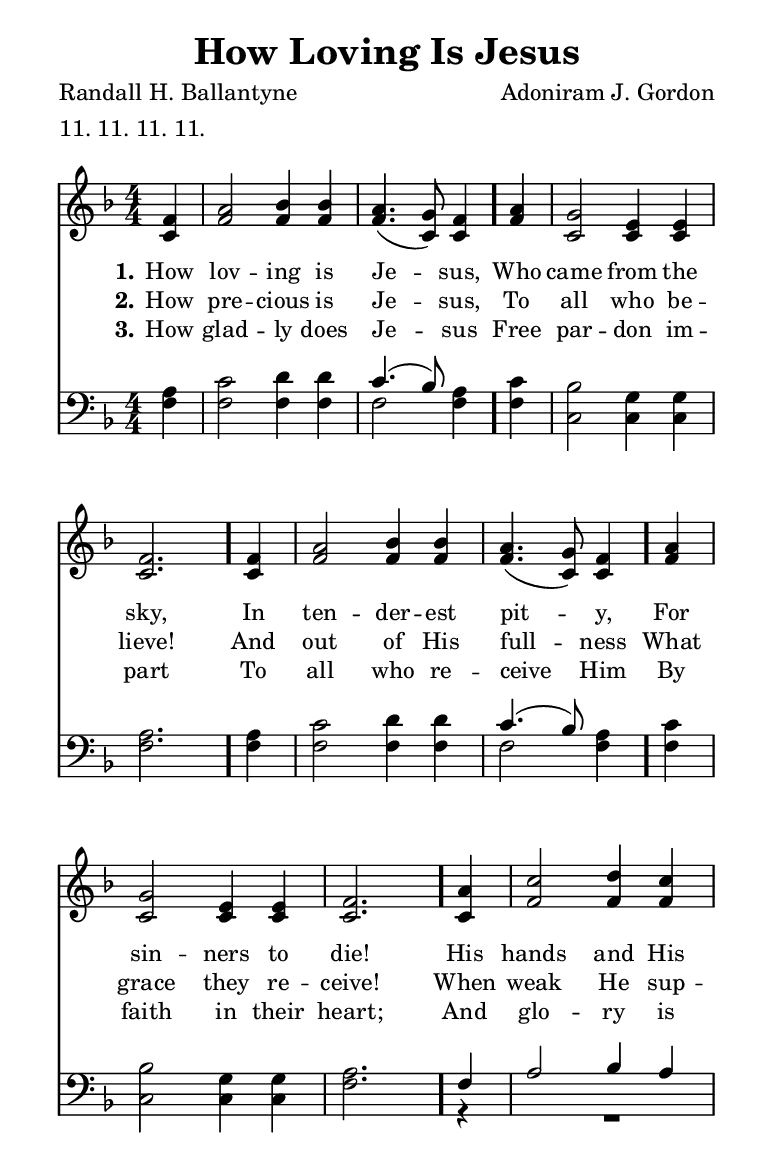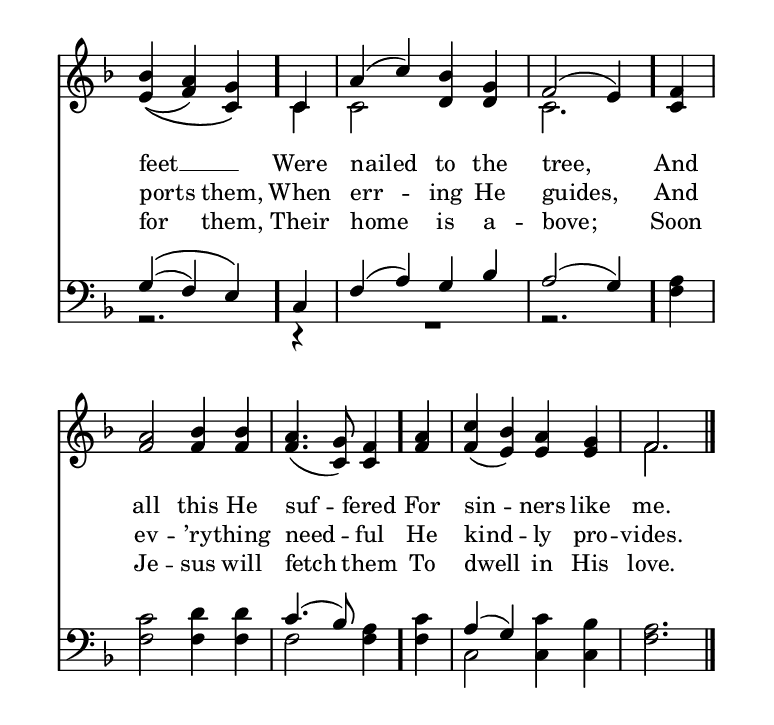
\include "common/global.ily"
\paper {
  \include "common/paper.ily"
}

\header{
  %children
  hymnnumber = "304"
  title = "How Loving Is Jesus"
  tunename = "Gordon"
  meter = "11. 11. 11. 11."
  poet = "Randall H. Ballantyne" % see https://hymnary.org/text/how_loving_is_jesus_who_came_from_the_sk
  composer = "Adoniram J. Gordon" % see https://hymnary.org/tune/my_jesus_i_love_thee_gordon
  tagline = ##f
}

global = {
  \include "common/overrides.ily"
  \override Staff.TimeSignature.style = #'numbered
  \time 4/4
  \override Score.MetronomeMark.transparent = ##t % hide all fermata changes too
  \tempo 4=90
  \key f \major
  \partial 4
  \autoBeamOff
}

notesSoprano = {
\global
\relative c' {

  f4 | a2 bes4 bes | a4.( g8) f4
  a4 | g2 e4 e | f2. \eogbreak
  f4 | a2 bes4 bes | a4.( g8) f4
  a4 | g2 e4 e | f2. \eogbreak

  a4 | c2 d4 c | bes\(( a) g\)
  c,4 | a'( c) bes g | f2( e4) \eogbreak
  f4 | a2 bes4 bes | a4.( g8) f4
  a4 | c( bes) a g | f2. \eogbreak

  \bar "|."

}
}

notesAlto = {
\global
\relative e' {

  c4 | f2 f4 f | f4.( c8) c4
  f4 | c2 c4 c | c2.
  c4 | f2 f4 f | f4.( c8) c4
  f4 | c2 c4 c | c2.

  c4 | f2 f4 f | e( f) c
  c4 | c2 d4 d | c2.
  c4 | f2 f4 f | f4.( c8) c4
  f4 | f( e) e e | f2.

}
}

notesTenor = {
\global
\relative a {

  a4 | c2 d4 d | c4.( bes8) a4
  c4 | bes2 g4 g | a2.
  a4 | c2 d4 d | c4.( bes8) a4
  c4 | bes2 g4 g | a2.

  \stemUp
  \slurUp
  \phrasingSlurUp
  f4 | a2 bes4 a | g\(( f) e\)
  c4 | f( a) g bes | a2( g4)
  \stemNeutral
  \slurNeutral
  \phrasingSlurNeutral
  a4 | c2 d4 d | c4.( bes8) a4
  c4 | a( g) c bes | a2.

}
}

notesBass = {
\global
\relative f {

  f4 | f2 f4 f | f2 f4
  f4 | c2 c4 c | f2.
  f4 | f2 f4 f | f2 f4
  f4 | c2 c4 c | f2.

  r4 | r1 | r2.
  r4 | r1 | r2.
  f4 | f2 f4 f | f2 f4
  f4 | c2 c4 c | f2.

}
}

rests = {
\global

  \repeat unfold 32 \skip 4
  r4 | R1 | r2.
  r4 | R1 | r2.

}

wordsA = \lyricmode {
\set stanza = "1."

How lov -- ing is Je -- sus, \bar "."
Who came from the sky, \bar "."
In ten -- der -- est pit -- y, \bar "."
For sin -- ners to die! \bar "."
His hands and His feet __ _ \bar "."
Were nailed to the tree, \bar "."
And all this He suf -- fered \bar "."
For sin -- ners like me. \bar "."

}

wordsB = \lyricmode {
\set stanza = "2."

How pre -- cious is Je -- sus,
To all who be -- lieve!
And out of His full -- ness
What grace they re -- ceive!
When weak He sup -- ports them,
When err -- ing He guides,
And ev -- ’ry -- thing need -- ful
He kind -- ly pro -- vides.

}

wordsC = \lyricmode {
\set stanza = "3."

How glad -- ly does Je -- sus
Free par -- don im -- part
To all who re -- ceive Him
By faith in their heart;
And glo -- ry is for them,
Their home is a -- bove;
Soon Je -- sus will fetch them
To dwell in His love.

}

\score {
  \context ChoirStaff <<
    \context Staff = upper <<
      \set Staff.autoBeaming = ##f
      \set ChoirStaff.systemStartDelimiter = #'SystemStartBar
      \set ChoirStaff.printPartCombineTexts = ##f
      \partcombine #'(2 . 11) \notesSoprano \notesAlto
      \context NullVoice = sopranos { \voiceOne << \notesSoprano >> }
      \context Lyrics = one   \lyricsto sopranos \wordsA
      \context Lyrics = two   \lyricsto sopranos \wordsB
      \context Lyrics = three \lyricsto sopranos \wordsC
    >>
    \context Staff = men <<
      \set Staff.autoBeaming = ##f
      \clef bass
      \set ChoirStaff.printPartCombineTexts = ##f
      \partcombine #'(2 . 11) \notesTenor \notesBass
      \context Voice = bassRests { \voiceTwo << \rests >> }
    >>
  >>
  \layout {
    \include "common/layout.ily"
  }
  #(cond ((ly:get-option 'eog-midi-permitted) #{ \midi{
    \include "common/midi.ily"
  } #}))
}

\version "2.19.49"  % necessary for upgrading to future LilyPond versions.

% vi:set et ts=2 sw=2 ai nocindent syntax=lilypond:
